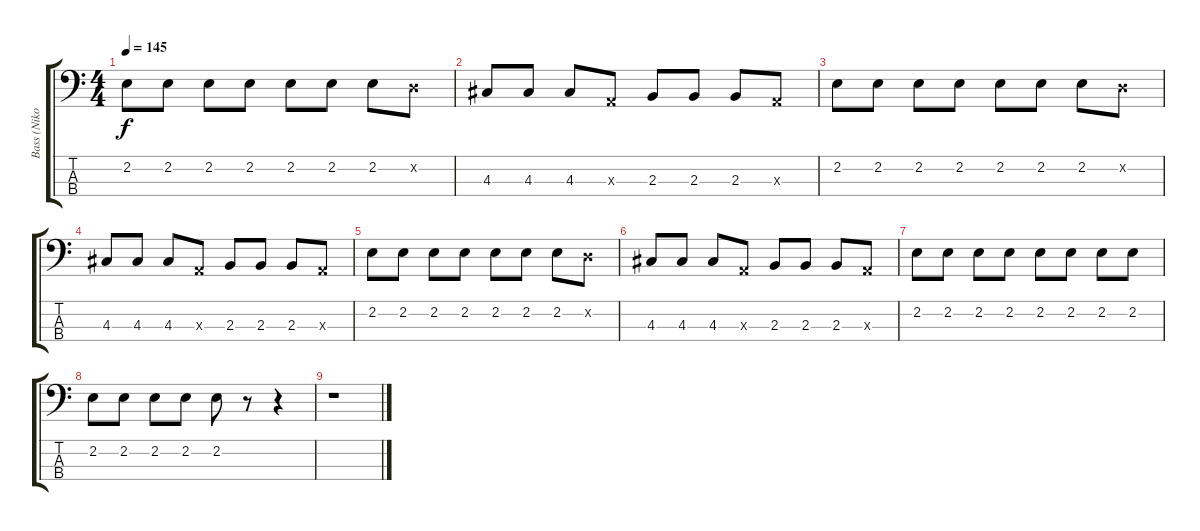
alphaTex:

\track ("Bass (Nikolai)" "Bass (Niko") {instrument electricbasspick}
\staff {score tabs}
\tuning (G2 D2 A1 E1) {hide}
\ts (4 4)
\tempo 145
\clef f4
\ks c
2.2.8{dy f} 2.2.8 2.2.8 2.2.8 2.2.8 2.2.8 2.2.8 0.2{x}.8 |
4.3.8 4.3.8 4.3.8 0.3{x}.8 2.3.8 2.3.8 2.3.8 0.3{x}.8 |
2.2.8 2.2.8 2.2.8 2.2.8 2.2.8 2.2.8 2.2.8 0.2{x}.8 |
4.3.8 4.3.8 4.3.8 0.3{x}.8 2.3.8 2.3.8 2.3.8 0.3{x}.8 |
2.2.8 2.2.8 2.2.8 2.2.8 2.2.8 2.2.8 2.2.8 0.2{x}.8 |
4.3.8 4.3.8 4.3.8 0.3{x}.8 2.3.8 2.3.8 2.3.8 0.3{x}.8 |
2.2.8 2.2.8 2.2.8 2.2.8 2.2.8 2.2.8 2.2.8 2.2.8 |
2.2.8 2.2.8 2.2.8 2.2.8 2.2.8 r.8 r.4 |
r.1
